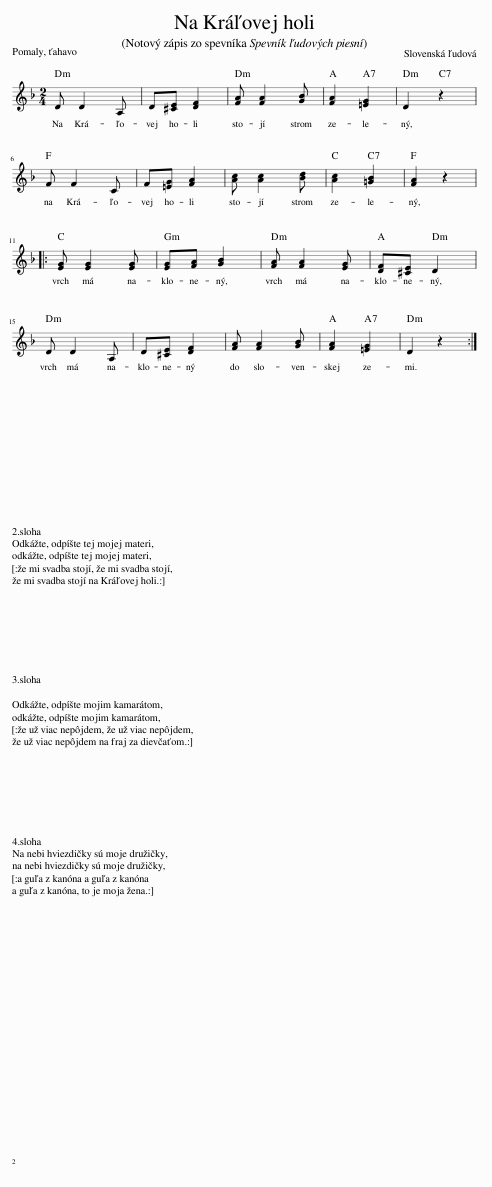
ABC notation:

X:1
L:1/8
M:2/4
I:linebreak $
K:F
V:1 treble
V:1
 D D2 A, | D[^CE] [DF]2 | [FA] [FA]2 [GB] | [FA]2 [=EG]2 | D2 z2 |$ %5
 F F2 C | F[=EG] [FA]2 | [Ac] [Ac]2 [Bd] | [Ac]2 [=GB]2 | [FA]2 z2 |:$ %10
 [EG] [EG]2 [EG] | [EG][FA] [GB]2 | [FA] [FA]2 [EG] | [DF][^CE] D2 |$ D D2 A, | %15
 D[^CE] [DF]2 | [FA] [FA]2 [GB] | [FA]2 [=EG]2 | D2 z2 :| %19
